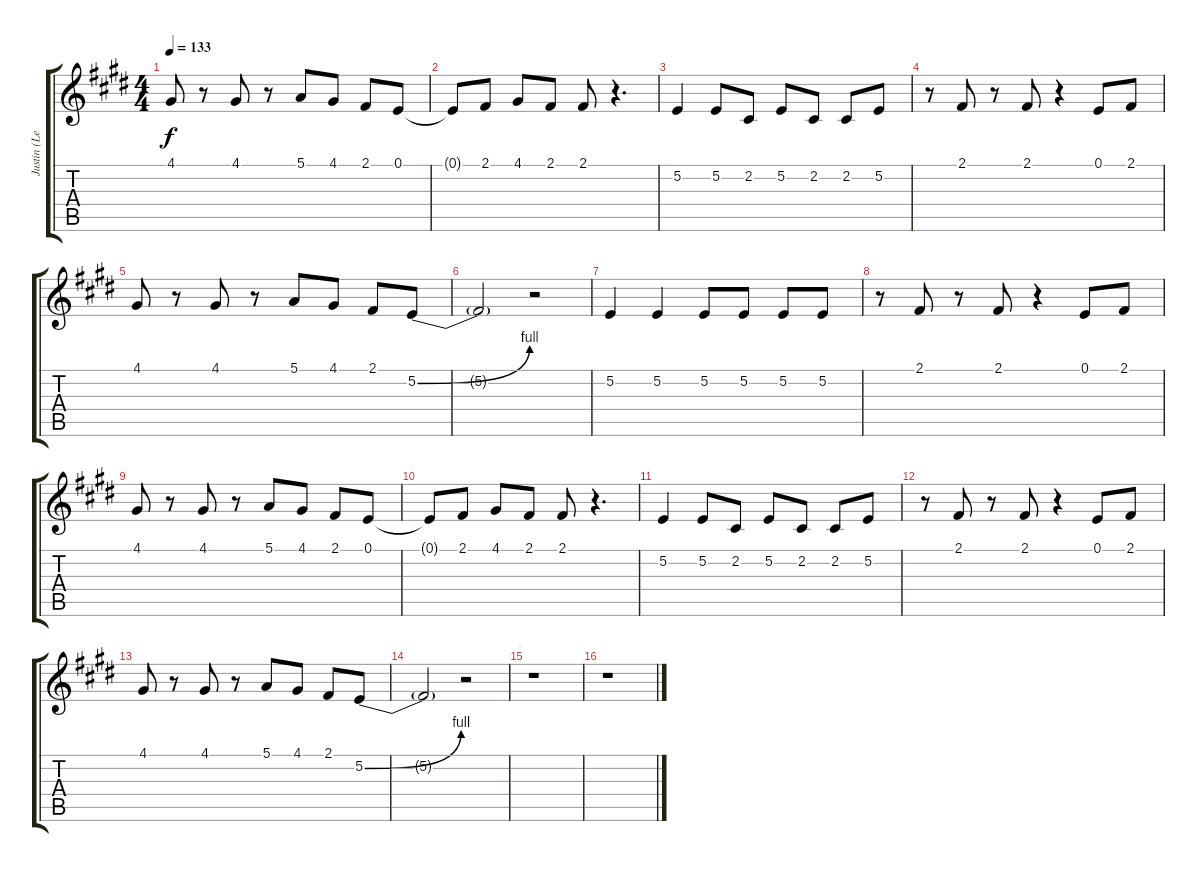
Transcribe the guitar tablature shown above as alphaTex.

\track ("Justin (Lead Vocals)" "Justin (Le") {instrument trumpet}
\staff {score tabs}
\tuning (E4 B3 G3 D3 A2 E2) {hide}
\ts (4 4)
\tempo 133
\clef g2
\ks e
4.1.8{dy f} r.8 4.1.8 r.8 5.1.8 4.1.8 2.1.8 0.1.8 |
0.1{t}.8 2.1.8 4.1.8 2.1.8 2.1.8 r.4{d} |
5.2.4 5.2.8 2.2.8 5.2.8 2.2.8 2.2.8 5.2.8 |
r.8 2.1.8 r.8 2.1.8 r.4 0.1.8 2.1.8 |
4.1.8 r.8 4.1.8 r.8 5.1.8 4.1.8 2.1.8 5.2{be (bend 0 0 60 4)}.8 |
5.2{t}.2 r.2 |
5.2.4 5.2.4 5.2.8 5.2.8 5.2.8 5.2.8 |
r.8 2.1.8 r.8 2.1.8 r.4 0.1.8 2.1.8 |
4.1.8 r.8 4.1.8 r.8 5.1.8 4.1.8 2.1.8 0.1.8 |
0.1{t}.8 2.1.8 4.1.8 2.1.8 2.1.8 r.4{d} |
5.2.4 5.2.8 2.2.8 5.2.8 2.2.8 2.2.8 5.2.8 |
r.8 2.1.8 r.8 2.1.8 r.4 0.1.8 2.1.8 |
4.1.8 r.8 4.1.8 r.8 5.1.8 4.1.8 2.1.8 5.2{be (bend 0 0 60 4)}.8 |
5.2{t}.2 r.2 |
r.1 |
r.1
